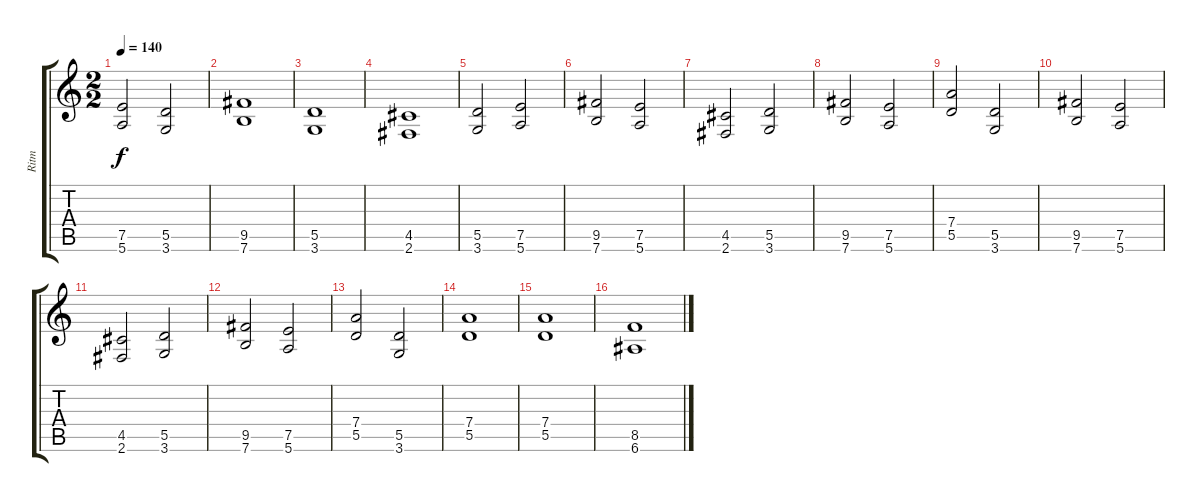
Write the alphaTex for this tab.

\track ("Ritm" "Ritm") {instrument distortionguitar}
\staff {score tabs}
\tuning (E4 B3 G3 D3 A2 E2) {hide}
\ts (2 2)
\tempo 140
\clef g2
\ks c
(7.5 5.6).2{dy f} (5.5 3.6).2 |
(9.5 7.6).1 |
(5.5 3.6).1 |
(4.5 2.6).1 |
(5.5 3.6).2 (7.5 5.6).2 |
(9.5 7.6).2 (7.5 5.6).2 |
(4.5 2.6).2 (5.5 3.6).2 |
(9.5 7.6).2 (7.5 5.6).2 |
(7.4 5.5).2 (5.5 3.6).2 |
(9.5 7.6).2 (7.5 5.6).2 |
(4.5 2.6).2 (5.5 3.6).2 |
(9.5 7.6).2 (7.5 5.6).2 |
(7.4 5.5).2 (5.5 3.6).2 |
(7.4 5.5).1 |
(7.4 5.5).1 |
(8.5 6.6).1
